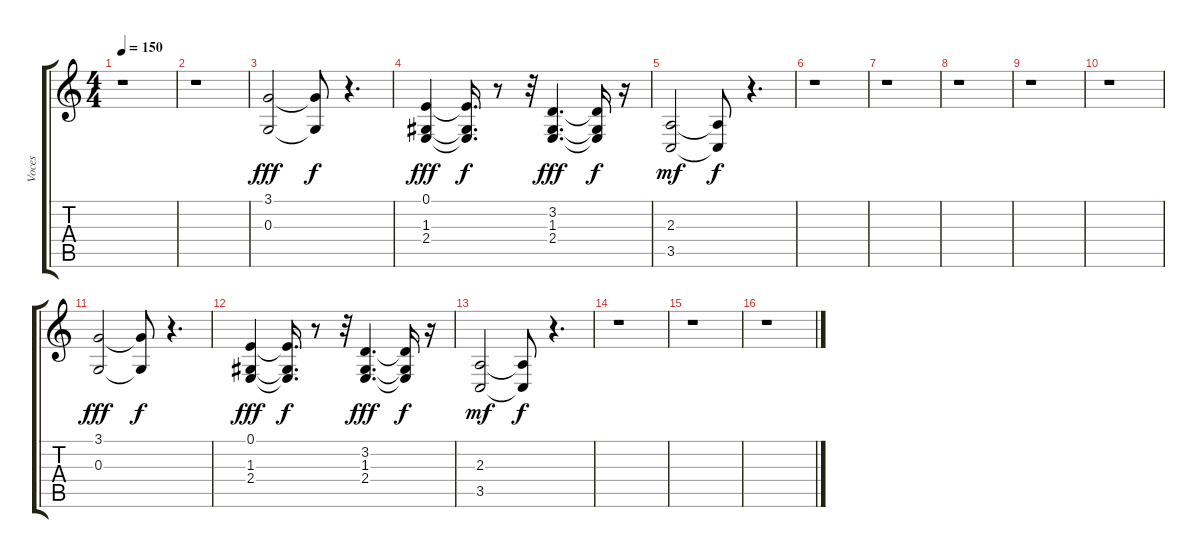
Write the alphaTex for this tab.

\track ("Voces" "Voces") {instrument choiraahs}
\staff {score tabs}
\tuning (E4 B3 G3 D3 A2 E2) {hide}
\ts (4 4)
\tempo 150
\clef g2
\ks c
r.1{dy f} |
r.1 |
(3.1 0.3).2{dy fff} (3.1{t} 0.3{t}).8{dy f} r.4{d} |
(0.1 1.3 2.4).4{dy fff} (0.1{t} 1.3{t} 2.4{t}).16{d dy f} r.8 r.32 (3.2 1.3 2.4).4{d dy fff} (3.2{t} 1.3{t} 2.4{t}).16{dy f} r.16 |
(2.3 3.5).2{dy mf} (2.3{t} 3.5{t}).8{dy f} r.4{d} |
r.1 |
r.1 |
r.1 |
r.1 |
r.1 |
(3.1 0.3).2{dy fff} (3.1{t} 0.3{t}).8{dy f} r.4{d} |
(0.1 1.3 2.4).4{dy fff} (0.1{t} 1.3{t} 2.4{t}).16{d dy f} r.8 r.32 (3.2 1.3 2.4).4{d dy fff} (3.2{t} 1.3{t} 2.4{t}).16{dy f} r.16 |
(2.3 3.5).2{dy mf} (2.3{t} 3.5{t}).8{dy f} r.4{d} |
r.1 |
r.1 |
r.1
